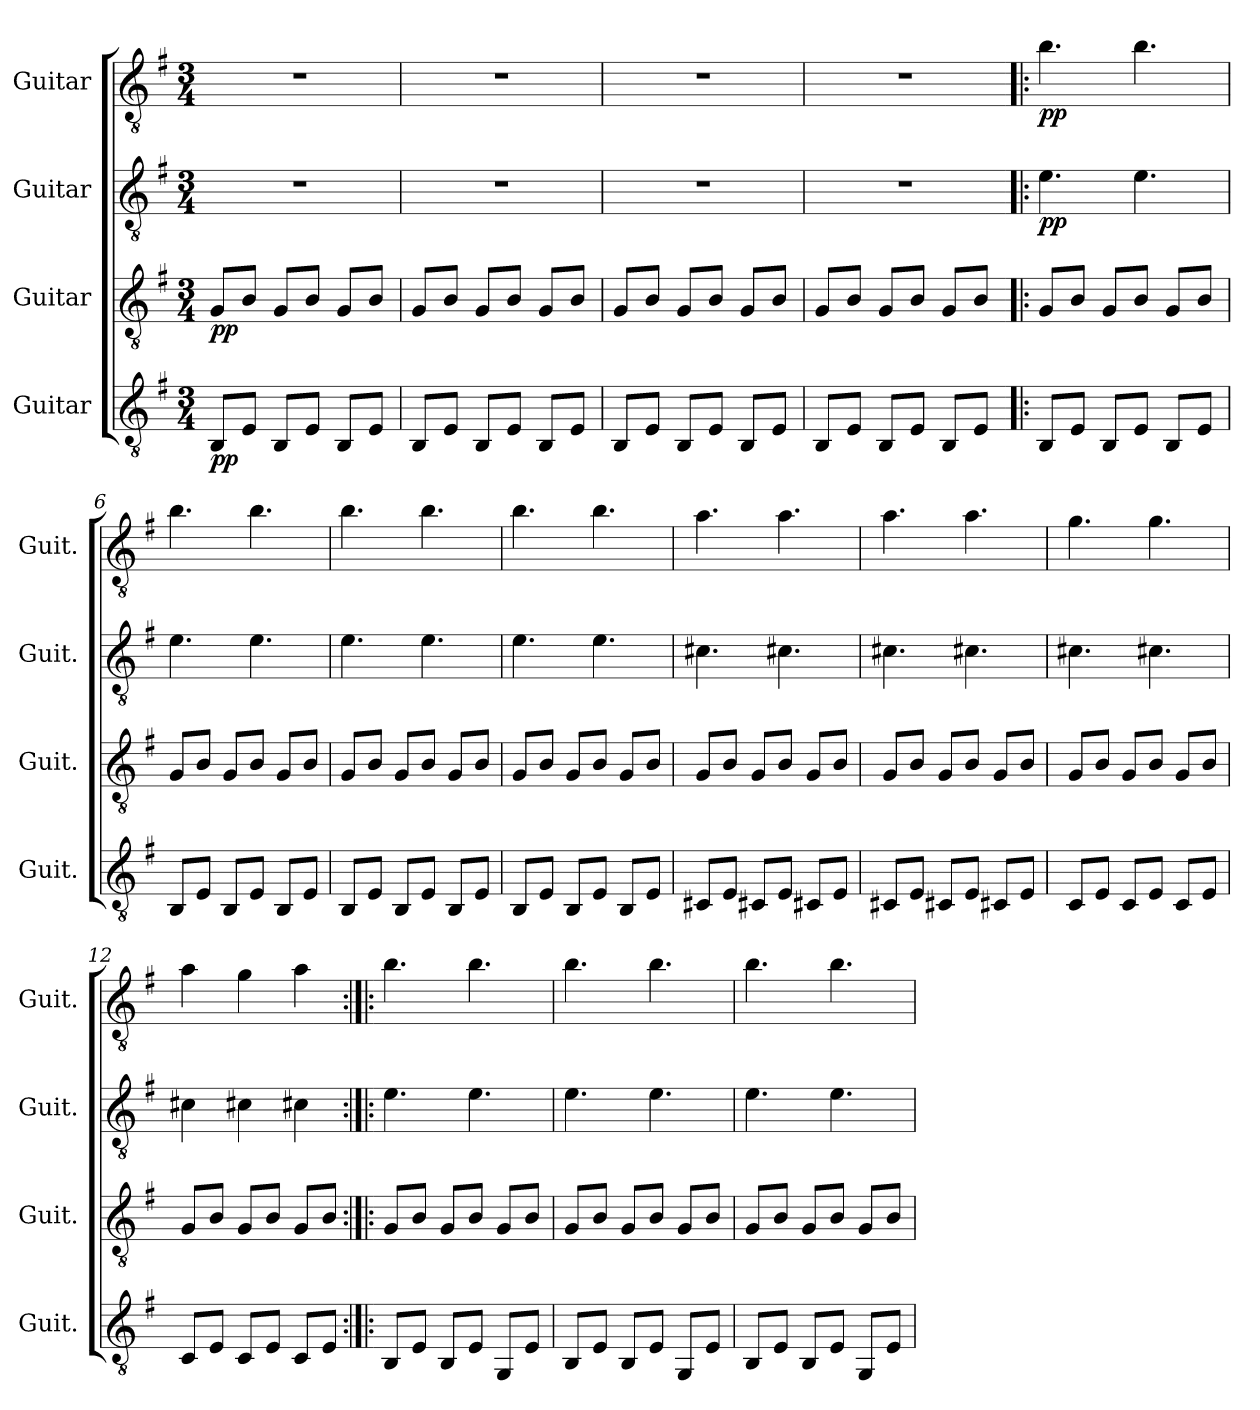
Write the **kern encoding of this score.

**kern	**dynam	**kern	**dynam	**kern	**dynam	**kern	**dynam
*part4	*part4	*part3	*part3	*part2	*part2	*part1	*part1
*staff4	*staff4	*staff3	*staff3	*staff2	*staff2	*staff1	*staff1
*I"Guitar	*	*I"Guitar	*	*I"Guitar	*	*I"Guitar	*
*I'Guit.	*	*I'Guit.	*	*I'Guit.	*	*I'Guit.	*
*clefGv2	*	*clefGv2	*	*clefGv2	*	*clefGv2	*
*k[f#]	*	*k[f#]	*	*k[f#]	*	*k[f#]	*
*M3/4	*	*M3/4	*	*M3/4	*	*M3/4	*
=1	=1	=1	=1	=1	=1	=1	=1
!	!LO:DY:b	!	!LO:DY:b	!	!	!	!
8BB/L	pp	8G/L	pp	2.r	.	2.r	.
8E/J	.	8B/J	.	.	.	.	.
8BB/L	.	8G/L	.	.	.	.	.
8E/J	.	8B/J	.	.	.	.	.
8BB/L	.	8G/L	.	.	.	.	.
8E/J	.	8B/J	.	.	.	.	.
=2	=2	=2	=2	=2	=2	=2	=2
8BB/L	.	8G/L	.	2.r	.	2.r	.
8E/J	.	8B/J	.	.	.	.	.
8BB/L	.	8G/L	.	.	.	.	.
8E/J	.	8B/J	.	.	.	.	.
8BB/L	.	8G/L	.	.	.	.	.
8E/J	.	8B/J	.	.	.	.	.
=3	=3	=3	=3	=3	=3	=3	=3
8BB/L	.	8G/L	.	2.r	.	2.r	.
8E/J	.	8B/J	.	.	.	.	.
8BB/L	.	8G/L	.	.	.	.	.
8E/J	.	8B/J	.	.	.	.	.
8BB/L	.	8G/L	.	.	.	.	.
8E/J	.	8B/J	.	.	.	.	.
=4	=4	=4	=4	=4	=4	=4	=4
8BB/L	.	8G/L	.	2.r	.	2.r	.
8E/J	.	8B/J	.	.	.	.	.
8BB/L	.	8G/L	.	.	.	.	.
8E/J	.	8B/J	.	.	.	.	.
8BB/L	.	8G/L	.	.	.	.	.
8E/J	.	8B/J	.	.	.	.	.
=5!|:	=5!|:	=5!|:	=5!|:	=5!|:	=5!|:	=5!|:	=5!|:
!	!	!	!	!	!LO:DY:b	!	!LO:DY:b
8BB/L	.	8G/L	.	4.e\	pp	4.b\	pp
8E/J	.	8B/J	.	.	.	.	.
8BB/L	.	8G/L	.	.	.	.	.
8E/J	.	8B/J	.	4.e\	.	4.b\	.
8BB/L	.	8G/L	.	.	.	.	.
8E/J	.	8B/J	.	.	.	.	.
=6	=6	=6	=6	=6	=6	=6	=6
8BB/L	.	8G/L	.	4.e\	.	4.b\	.
8E/J	.	8B/J	.	.	.	.	.
8BB/L	.	8G/L	.	.	.	.	.
8E/J	.	8B/J	.	4.e\	.	4.b\	.
8BB/L	.	8G/L	.	.	.	.	.
8E/J	.	8B/J	.	.	.	.	.
!!LO:LB:g=z
=7	=7	=7	=7	=7	=7	=7	=7
8BB/L	.	8G/L	.	4.e\	.	4.b\	.
8E/J	.	8B/J	.	.	.	.	.
8BB/L	.	8G/L	.	.	.	.	.
8E/J	.	8B/J	.	4.e\	.	4.b\	.
8BB/L	.	8G/L	.	.	.	.	.
8E/J	.	8B/J	.	.	.	.	.
=8	=8	=8	=8	=8	=8	=8	=8
8BB/L	.	8G/L	.	4.e\	.	4.b\	.
8E/J	.	8B/J	.	.	.	.	.
8BB/L	.	8G/L	.	.	.	.	.
8E/J	.	8B/J	.	4.e\	.	4.b\	.
8BB/L	.	8G/L	.	.	.	.	.
8E/J	.	8B/J	.	.	.	.	.
=9	=9	=9	=9	=9	=9	=9	=9
8C#X/L	.	8G/L	.	4.c#X\	.	4.a\	.
8E/J	.	8B/J	.	.	.	.	.
8C#X/L	.	8G/L	.	.	.	.	.
8E/J	.	8B/J	.	4.c#X\	.	4.a\	.
8C#X/L	.	8G/L	.	.	.	.	.
8E/J	.	8B/J	.	.	.	.	.
=10	=10	=10	=10	=10	=10	=10	=10
8C#X/L	.	8G/L	.	4.c#X\	.	4.a\	.
8E/J	.	8B/J	.	.	.	.	.
8C#X/L	.	8G/L	.	.	.	.	.
8E/J	.	8B/J	.	4.c#X\	.	4.a\	.
8C#X/L	.	8G/L	.	.	.	.	.
8E/J	.	8B/J	.	.	.	.	.
=11	=11	=11	=11	=11	=11	=11	=11
8C/L	.	8G/L	.	4.c#X\	.	4.g\	.
8E/J	.	8B/J	.	.	.	.	.
8C/L	.	8G/L	.	.	.	.	.
8E/J	.	8B/J	.	4.c#X\	.	4.g\	.
8C/L	.	8G/L	.	.	.	.	.
8E/J	.	8B/J	.	.	.	.	.
!!LO:LB:g=z
=12	=12	=12	=12	=12	=12	=12	=12
8C/L	.	8G/L	.	4c#X\	.	4a\	.
8E/J	.	8B/J	.	.	.	.	.
8C/L	.	8G/L	.	4c#X\	.	4g\	.
8E/J	.	8B/J	.	.	.	.	.
8C/L	.	8G/L	.	4c#X\	.	4a\	.
8E/J	.	8B/J	.	.	.	.	.
=13:|!|:	=13:|!|:	=13:|!|:	=13:|!|:	=13:|!|:	=13:|!|:	=13:|!|:	=13:|!|:
8BB/L	.	8G/L	.	4.e\	.	4.b\	.
8E/J	.	8B/J	.	.	.	.	.
8BB/L	.	8G/L	.	.	.	.	.
8E/J	.	8B/J	.	4.e\	.	4.b\	.
8GG/L	.	8G/L	.	.	.	.	.
8E/J	.	8B/J	.	.	.	.	.
=14	=14	=14	=14	=14	=14	=14	=14
8BB/L	.	8G/L	.	4.e\	.	4.b\	.
8E/J	.	8B/J	.	.	.	.	.
8BB/L	.	8G/L	.	.	.	.	.
8E/J	.	8B/J	.	4.e\	.	4.b\	.
8GG/L	.	8G/L	.	.	.	.	.
8E/J	.	8B/J	.	.	.	.	.
=15	=15	=15	=15	=15	=15	=15	=15
8BB/L	.	8G/L	.	4.e\	.	4.b\	.
8E/J	.	8B/J	.	.	.	.	.
8BB/L	.	8G/L	.	.	.	.	.
8E/J	.	8B/J	.	4.e\	.	4.b\	.
8GG/L	.	8G/L	.	.	.	.	.
8E/J	.	8B/J	.	.	.	.	.
=	=	=	=	=	=	=	=
*-	*-	*-	*-	*-	*-	*-	*-
